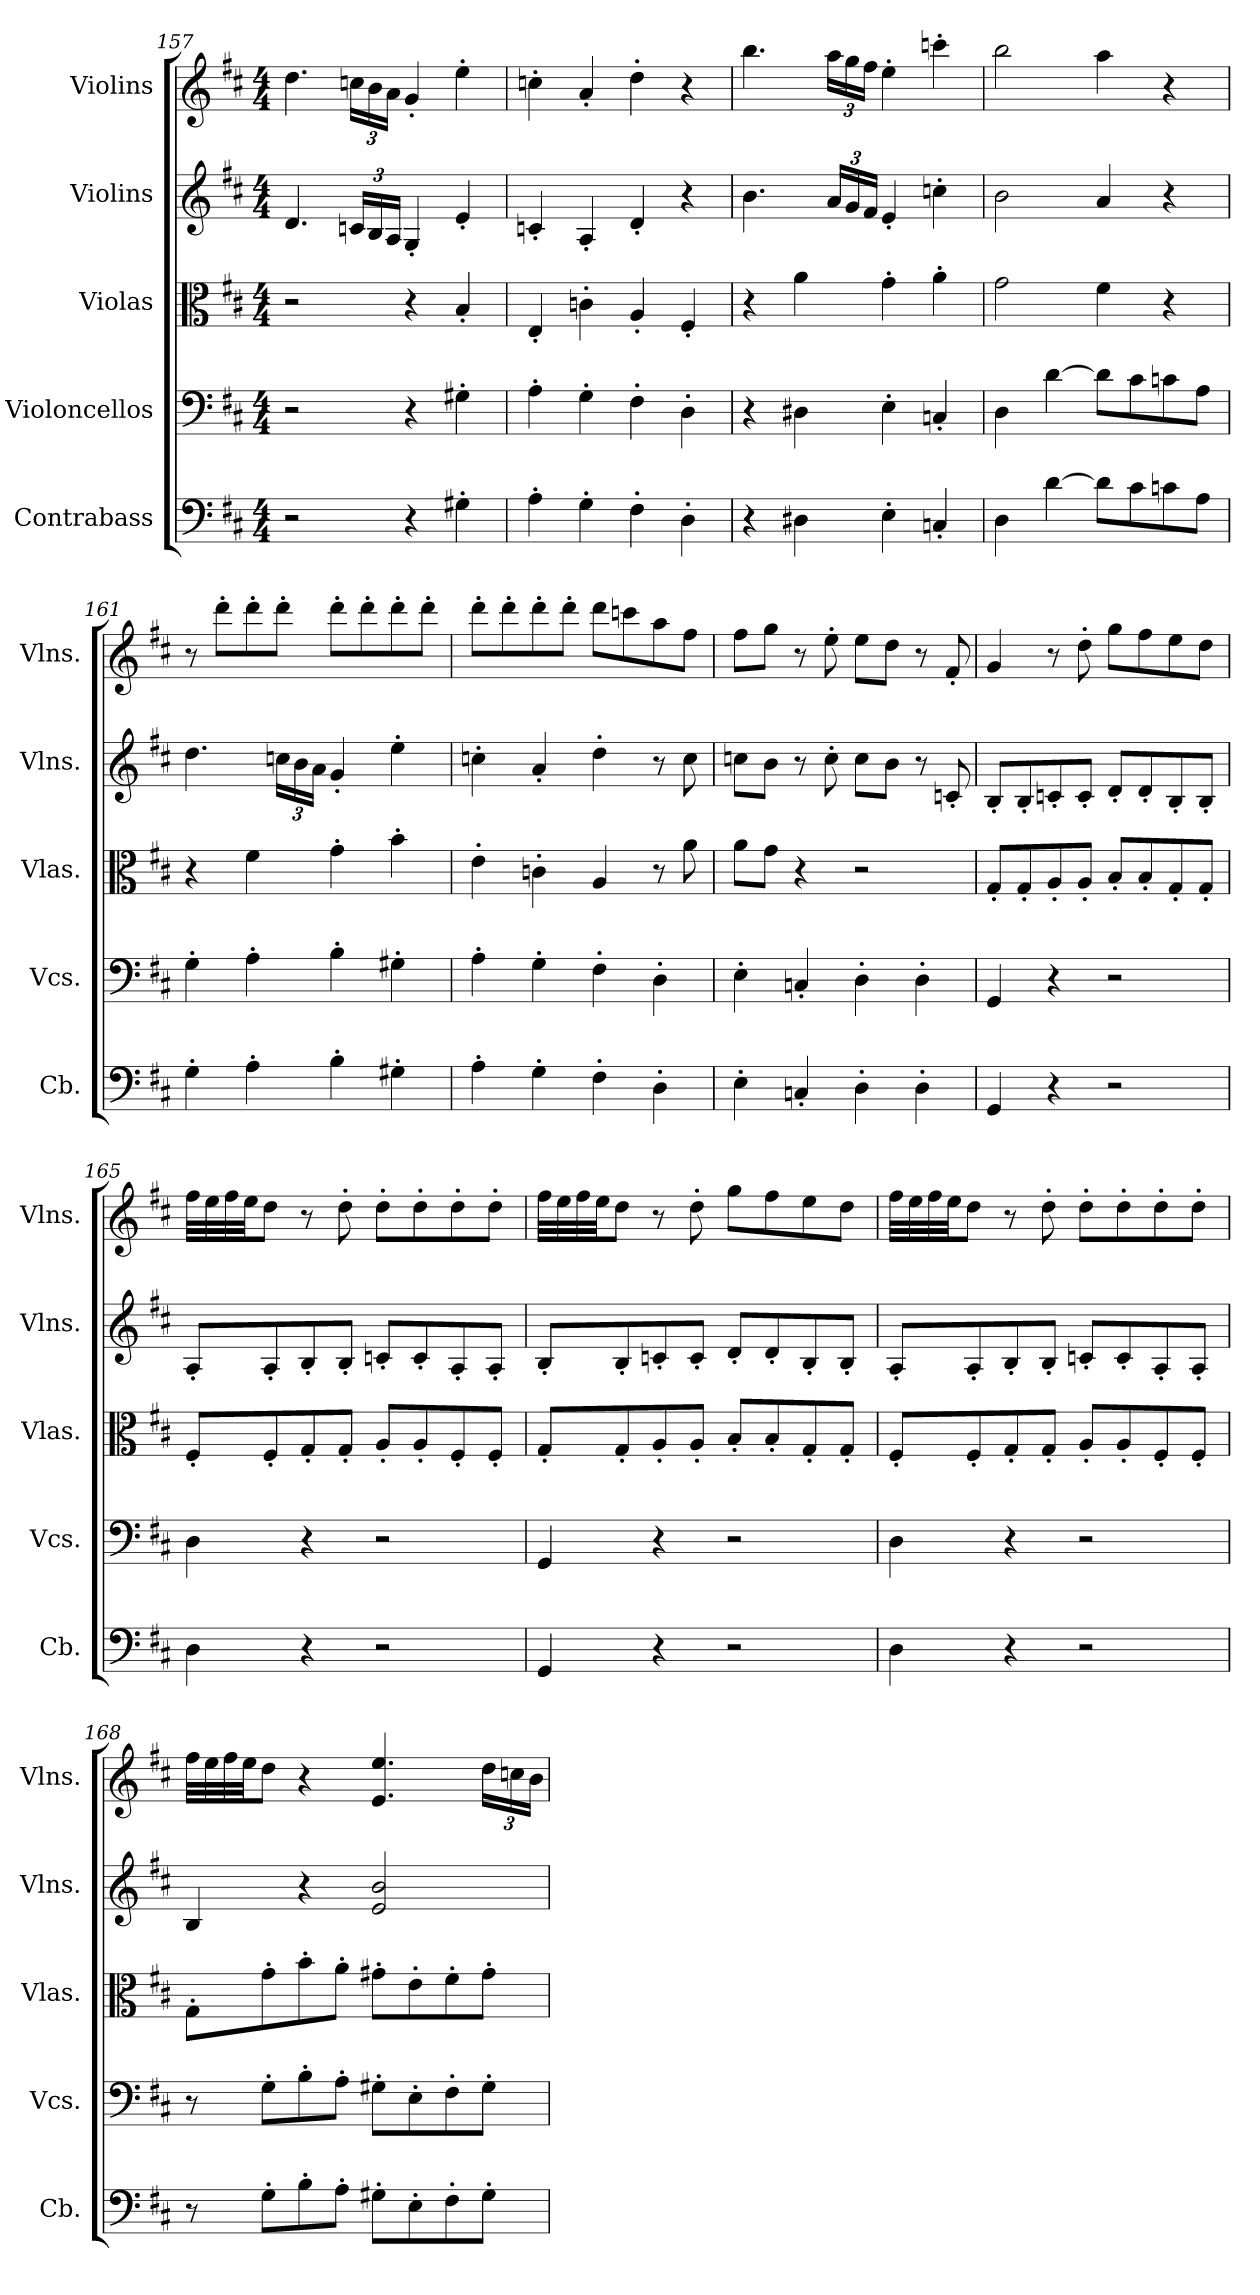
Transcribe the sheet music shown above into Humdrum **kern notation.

**kern	**kern	**kern	**kern	**kern
*part5	*part4	*part3	*part2	*part1
*staff5	*staff4	*staff3	*staff2	*staff1
*I"Contrabass	*I"Violoncellos	*I"Violas	*I"Violins	*I"Violins
*I'Cb.	*I'Vcs.	*I'Vlas.	*I'Vlns.	*I'Vlns.
!!LO:LB:g=z
*clefF4	*clefF4	*clefC3	*clefG2	*clefG2
*ITrd7c12	*	*	*	*
*k[f#c#]	*k[f#c#]	*k[f#c#]	*k[f#c#]	*k[f#c#]
*M4/4	*M4/4	*M4/4	*M4/4	*M4/4
*MM138	*MM138	*MM138	*MM138	*MM138
=157	=157	=157	=157	=157
2r	2r	2r	4.d/	4.dd\
*	*	*	*Xbrackettup	*Xbrackettup
.	.	.	24cn/LL	24ccn\LL
.	.	.	24B/	24b\
.	.	.	24A/JJ	24a\JJ
4r	4r	4r	4G'/	4g'/
4GG#X'\	4G#X'\	4B'/	4e'/	4ee'\
=158	=158	=158	=158	=158
4AA'\	4A'\	4E'/	4cn'/	4ccn'\
4GG'\	4G'\	4cn'\	4A'/	4a'/
4FF#'\	4F#'\	4A'/	4d'/	4dd'\
4DD'\	4D'\	4F#'/	4r	4r
=159	=159	=159	=159	=159
4r	4r	4r	4.b\	4.bb\
4DD#X\	4D#X\	4a\	.	.
.	.	.	24a/LL	24aa\LL
.	.	.	24g/	24gg\
.	.	.	24f#/JJ	24ff#\JJ
4EE'\	4E'\	4g'\	4e'/	4ee'\
4CCn'/	4Cn'/	4a'\	4ccn'\	4cccn'\
=160	=160	=160	=160	=160
4DD\	4D\	2g\	2b\	2bb\
[4D\	[4d\	.	.	.
8D\L]	8d\L]	4f#\	4a/	4aa\
8C#\	8c#\	.	.	.
8Cn\	8cn\	4r	4r	4r
8AA\J	8A\J	.	.	.
!!LO:PB:g=z
=161	=161	=161	=161	=161
4GG'\	4G'\	4r	4.dd\	8r
.	.	.	.	8ddd'\L
4AA'\	4A'\	4f#\	.	8ddd'\
.	.	.	24ccn\LL	8ddd'\J
.	.	.	24b\	.
.	.	.	24a\JJ	.
4BB'\	4B'\	4g'\	4g'/	8ddd'\L
.	.	.	.	8ddd'\
4GG#X'\	4G#X'\	4b'\	4ee'\	8ddd'\
.	.	.	.	8ddd'\J
=162	=162	=162	=162	=162
4AA'\	4A'\	4e'\	4ccn'\	8ddd'\L
.	.	.	.	8ddd'\
4GG'\	4G'\	4cn'\	4a'/	8ddd'\
.	.	.	.	8ddd'\J
4FF#'\	4F#'\	4A/	4dd'\	8ddd\L
.	.	.	.	8cccn\
4DD'\	4D'\	8r	8r	8aa\
.	.	8a\	8cc\	8ff#\J
=163	=163	=163	=163	=163
4EE'\	4E'\	8a\L	8ccn\L	8ff#\L
.	.	8g\J	8b\J	8gg\J
4CCn'/	4Cn'/	4r	8r	8r
.	.	.	8cc'\	8ee'\
4DD'\	4D'\	2r	8cc\L	8ee\L
.	.	.	8b\J	8dd\J
4DD'\	4D'\	.	8r	8r
.	.	.	8cn'/	8f#'/
!!LO:LB:g=z
=164	=164	=164	=164	=164
4GGG/	4GG/	8G'/L	8B'/L	4g/
.	.	8G'/	8B'/	.
4r	4r	8A'/	8cn'/	8r
.	.	8A'/J	8c'/J	8dd'\
2r	2r	8B'/L	8d'/L	8gg\L
.	.	8B'/	8d'/	8ff#\
.	.	8G'/	8B'/	8ee\
.	.	8G'/J	8B'/J	8dd\J
=165	=165	=165	=165	=165
4DD\	4D\	8F#'/L	8A'/L	32ff#\LLL
.	.	.	.	32ee\
.	.	.	.	32ff#\
.	.	.	.	32ee\JJ
.	.	8F#'/	8A'/	8dd\J
4r	4r	8G'/	8B'/	8r
.	.	8G'/J	8B'/J	8dd'\
2r	2r	8A'/L	8cn'/L	8dd'\L
.	.	8A'/	8c'/	8dd'\
.	.	8F#'/	8A'/	8dd'\
.	.	8F#'/J	8A'/J	8dd'\J
=166	=166	=166	=166	=166
4GGG/	4GG/	8G'/L	8B'/L	32ff#\LLL
.	.	.	.	32ee\
.	.	.	.	32ff#\
.	.	.	.	32ee\JJ
.	.	8G'/	8B'/	8dd\J
4r	4r	8A'/	8cn'/	8r
.	.	8A'/J	8c'/J	8dd'\
2r	2r	8B'/L	8d'/L	8gg\L
.	.	8B'/	8d'/	8ff#\
.	.	8G'/	8B'/	8ee\
.	.	8G'/J	8B'/J	8dd\J
!!LO:PB:g=z
=167	=167	=167	=167	=167
4DD\	4D\	8F#'/L	8A'/L	32ff#\LLL
.	.	.	.	32ee\
.	.	.	.	32ff#\
.	.	.	.	32ee\JJ
.	.	8F#'/	8A'/	8dd\J
4r	4r	8G'/	8B'/	8r
.	.	8G'/J	8B'/J	8dd'\
2r	2r	8A'/L	8cn'/L	8dd'\L
.	.	8A'/	8c'/	8dd'\
.	.	8F#'/	8A'/	8dd'\
.	.	8F#'/J	8A'/J	8dd'\J
=168	=168	=168	=168	=168
8r	8r	8G'\L	4B/	32ff#\LLL
.	.	.	.	32ee\
.	.	.	.	32ff#\
.	.	.	.	32ee\JJ
8GG'\L	8G'\L	8g'\	.	8dd\J
8BB'\	8B'\	8b'\	4r	4r
8AA'\J	8A'\J	8a'\J	.	.
8GG#X'\L	8G#X'\L	8g#X'\L	2e/ 2b/	4.e/ 4.ee/
8EE'\	8E'\	8e'\	.	.
8FF#'\	8F#'\	8f#'\	.	.
8GG#'\J	8G#'\J	8g#'\J	.	24dd\LL
.	.	.	.	24ccn\
.	.	.	.	24b\JJ
=	=	=	=	=
*-	*-	*-	*-	*-
